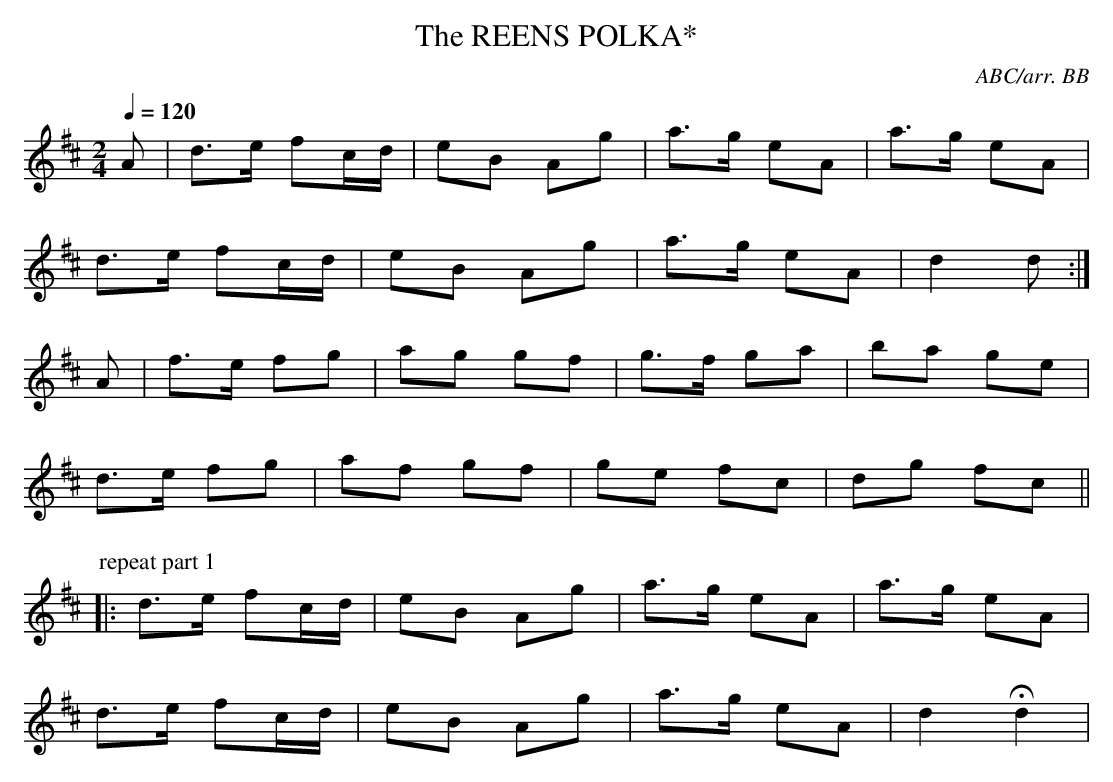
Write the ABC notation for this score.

X:1
T:REENS POLKA*, The
C:ABC/arr. BB
L:1/8
M:2/4
Q:1/4=120
K:D
A|d>e fc/d/|eB Ag|a>g eA|a>g eA|
d>e fc/d/|eB Ag|a>g eA|d2 d :|
A|f>e fg|ag gf|g>f ga|ba ge|
d>e fg|af gf|ge fc|dg fc ||
P:repeat part 1
|:d>e fc/d/|eB Ag|a>g eA|a>g eA|
d>e fc/d/|eB Ag|a>g eA|d2 Hd2|
